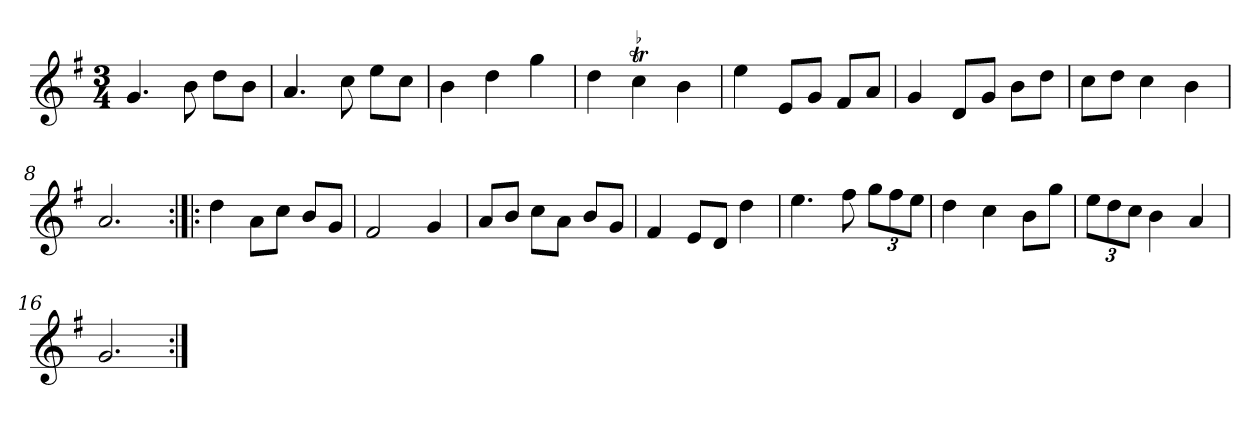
**kern
*part1
*staff1
*clefG2
*k[f#]
*G:
*M3/4
*MM120
=1
4.g
8b
8dd\L
8b\J
=2
4.a
8cc
8ee\L
8cc\J
=3
4b
4dd
4gg
=4
4dd
!LO:TR:acc=-
4cct
4b
=5
4ee
8e/L
8g/J
8f#/L
8a/J
=6
4g
8d/L
8g/J
8b\L
8dd\J
=7
8cc\L
8dd\J
4cc
4b
=8
2.a
=9:|!|:
4dd
8a\L
8cc\J
8b/L
8g/J
=10
2f#
4g
=11
8a/L
8b/J
8cc\L
8a\J
8b/L
8g/J
=12
4f#
8e/L
8d/J
4dd
=13
4.ee
8ff#
12gg\L
12ff#\
12ee\J
=14
4dd
4cc
8b\L
8gg\J
=15
12ee\L
12dd\
12cc\J
4b
4a
=16
2.g
=:|!
*-
